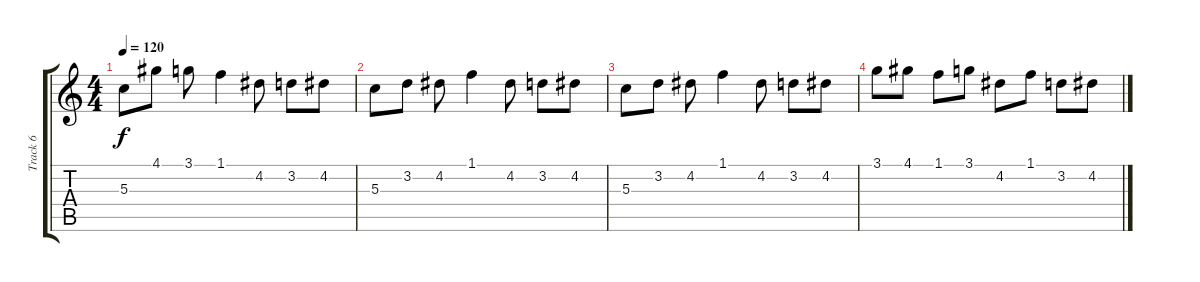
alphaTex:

\track ("Track 6" "Track 6") {instrument distortionguitar}
\staff {score tabs}
\tuning (E4 B3 G3 D3 A2 E2) {hide}
\ts (4 4)
\tempo 120
\clef g2
\ks c
5.3.8{dy f} 4.1.8 3.1.8 1.1.4 4.2.8 3.2.8 4.2.8 |
5.3.8 3.2.8 4.2.8 1.1.4 4.2.8 3.2.8 4.2.8 |
5.3.8 3.2.8 4.2.8 1.1.4 4.2.8 3.2.8 4.2.8 |
3.1.8 4.1.8 1.1.8 3.1.8 4.2.8 1.1.8 3.2.8 4.2.8
